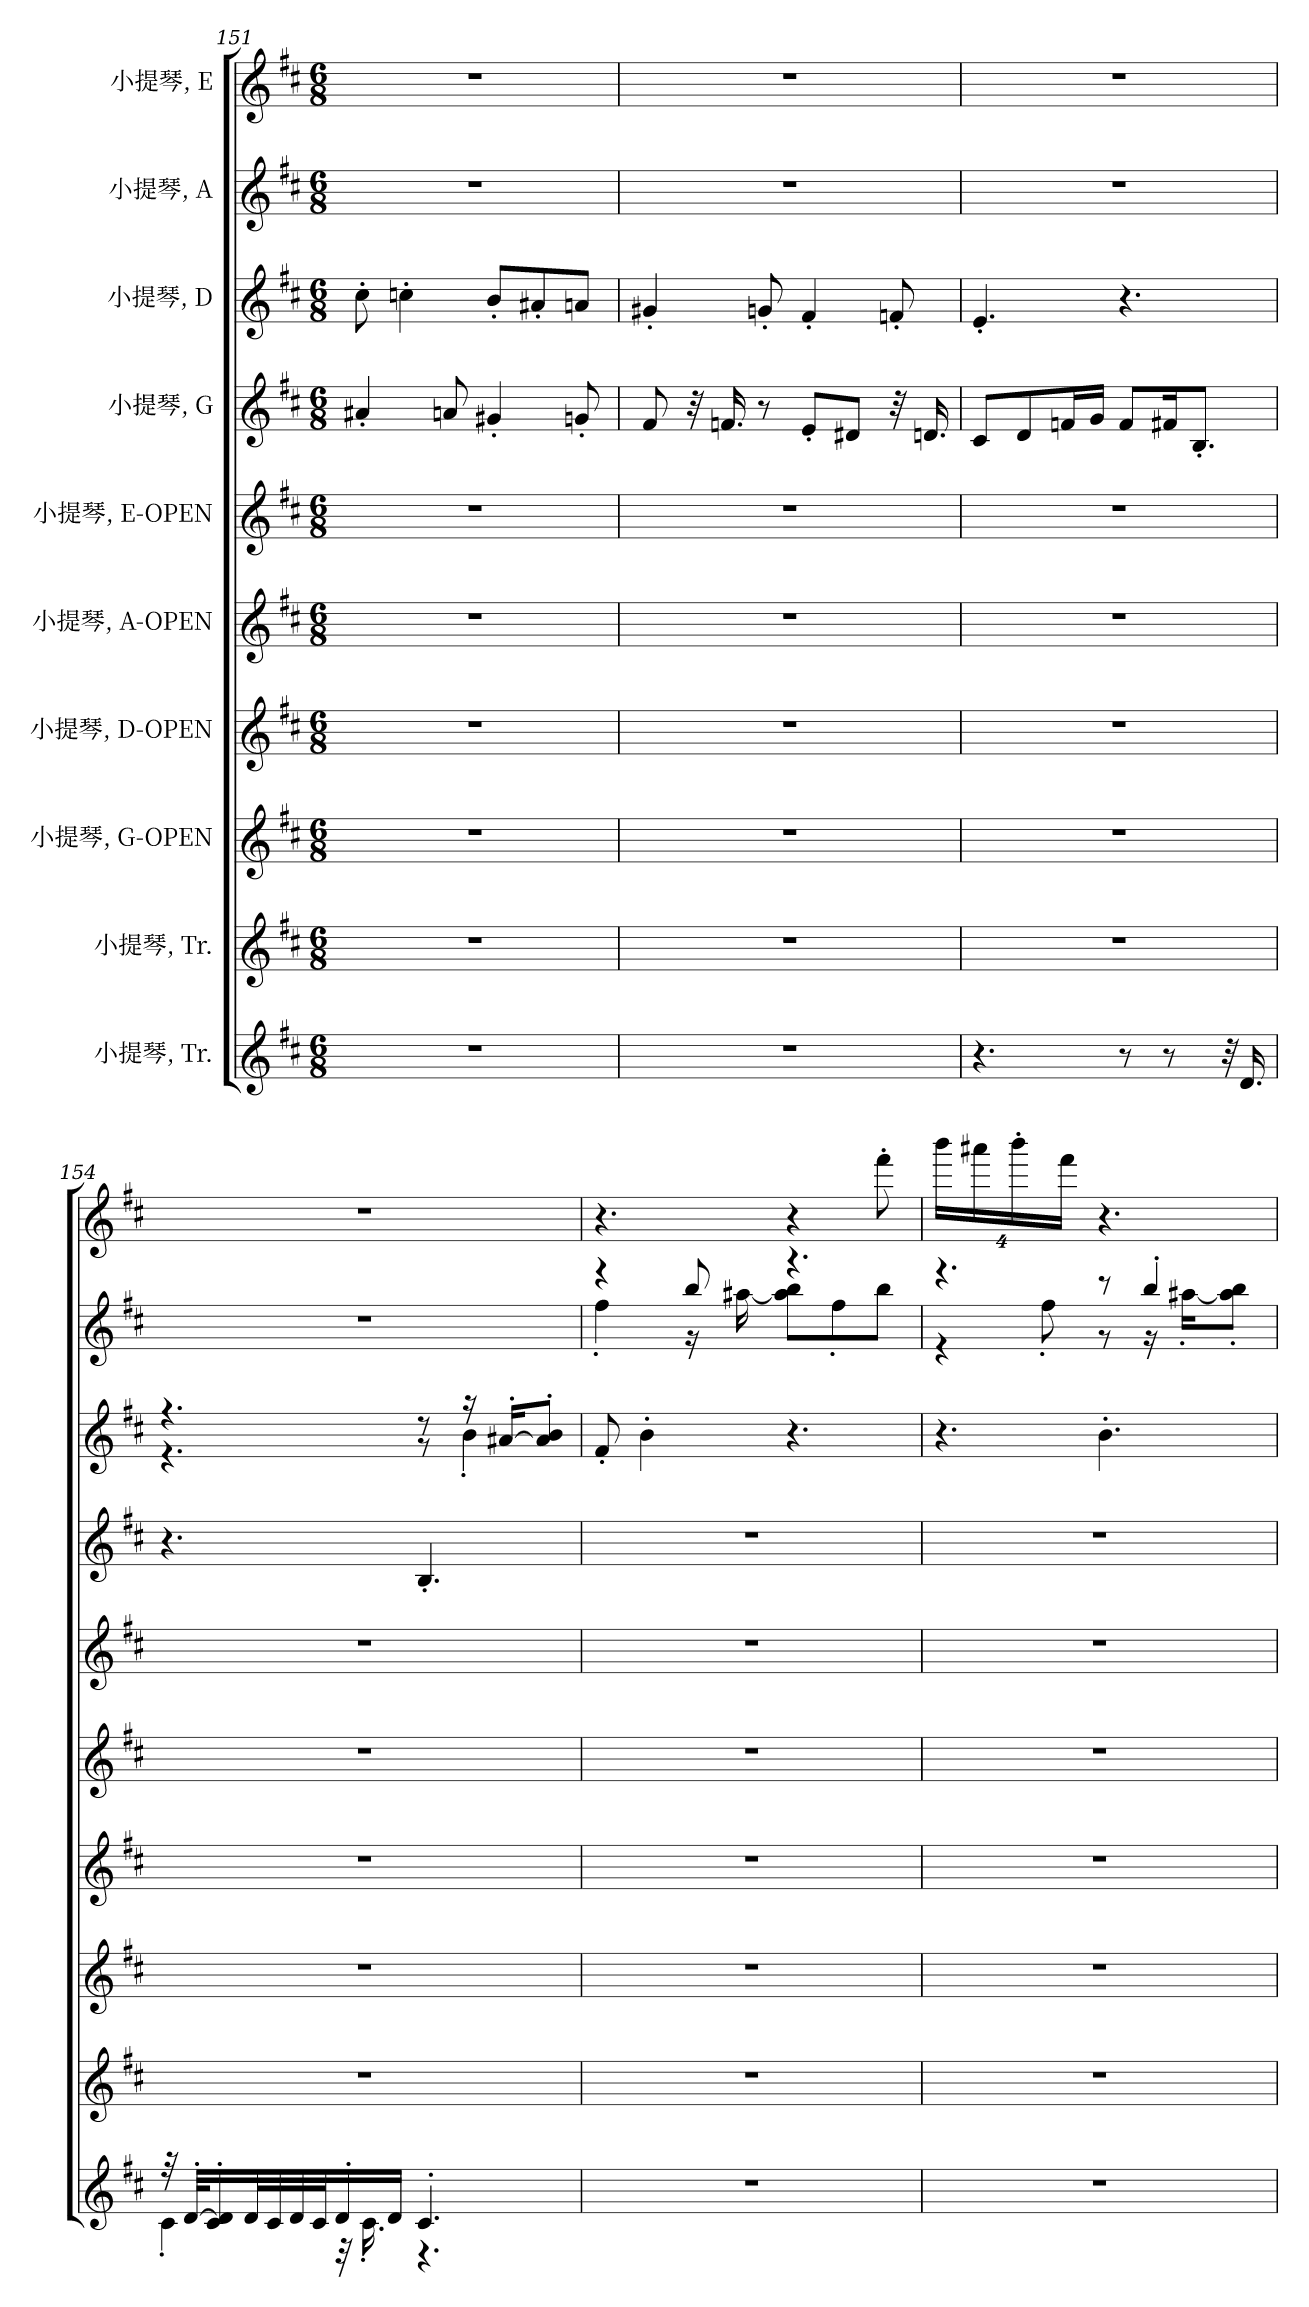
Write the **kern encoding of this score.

**kern	**kern	**kern	**kern	**kern	**kern	**kern	**kern	**kern	**kern
*part10	*part9	*part8	*part7	*part6	*part5	*part4	*part3	*part2	*part1
*staff10	*staff9	*staff8	*staff7	*staff6	*staff5	*staff4	*staff3	*staff2	*staff1
*I"小提琴, Tr.	*I"小提琴, Tr.	*I"小提琴, G-OPEN	*I"小提琴, D-OPEN	*I"小提琴, A-OPEN	*I"小提琴, E-OPEN	*I"小提琴, G	*I"小提琴, D	*I"小提琴, A	*I"小提琴, E
*clefG2	*clefG2	*clefG2	*clefG2	*clefG2	*clefG2	*clefG2	*clefG2	*clefG2	*clefG2
*k[f#c#]	*k[f#c#]	*k[f#c#]	*k[f#c#]	*k[f#c#]	*k[f#c#]	*k[f#c#]	*k[f#c#]	*k[f#c#]	*k[f#c#]
*M6/8	*M6/8	*M6/8	*M6/8	*M6/8	*M6/8	*M6/8	*M6/8	*M6/8	*M6/8
=151	=151	=151	=151	=151	=151	=151	=151	=151	=151
2.r	2.r	2.r	2.r	2.r	2.r	4a#X'/	8cc#'\	2.r	2.r
.	.	.	.	.	.	.	4ccn'\	.	.
.	.	.	.	.	.	8an/	.	.	.
.	.	.	.	.	.	4g#X'/	8b'/L	.	.
.	.	.	.	.	.	.	8a#X'/	.	.
.	.	.	.	.	.	8gn'/	8an/J	.	.
=152	=152	=152	=152	=152	=152	=152	=152	=152	=152
2.r	2.r	2.r	2.r	2.r	2.r	8f#/	4g#X'/	2.r	2.r
.	.	.	.	.	.	32r	.	.	.
.	.	.	.	.	.	16.fn/	.	.	.
.	.	.	.	.	.	8r	8gn'/	.	.
.	.	.	.	.	.	8e'/L	4f#'/	.	.
.	.	.	.	.	.	8d#X/J	.	.	.
.	.	.	.	.	.	32r	8fn'/	.	.
.	.	.	.	.	.	16.dn/	.	.	.
!!LO:PB:g=z
=153	=153	=153	=153	=153	=153	=153	=153	=153	=153
4.r	2.r	2.r	2.r	2.r	2.r	8c#/L	4.e'/	2.r	2.r
.	.	.	.	.	.	8d/	.	.	.
.	.	.	.	.	.	16fn/L	.	.	.
.	.	.	.	.	.	16g/JJ	.	.	.
8r	.	.	.	.	.	8f/L	4.r	.	.
8r	.	.	.	.	.	16f#X/K	.	.	.
.	.	.	.	.	.	8.B'/J	.	.	.
32r	.	.	.	.	.	.	.	.	.
16.d/	.	.	.	.	.	.	.	.	.
=154	=154	=154	=154	=154	=154	=154	=154	=154	=154
*^	*	*	*	*	*	*	*^	*	*
32r	4c#'\	2.r	2.r	2.r	2.r	2.r	4.r	4.r	4.r	2.r	2.r
[32d'/KLL	.	.	.	.	.	.	.	.	.	.	.
16c#/' 16d/]'	.	.	.	.	.	.	.	.	.	.	.
32d/L	.	.	.	.	.	.	.	.	.	.	.
32c#/	.	.	.	.	.	.	.	.	.	.	.
32d/	.	.	.	.	.	.	.	.	.	.	.
32c#/J	.	.	.	.	.	.	.	.	.	.	.
16d'/	32r	.	.	.	.	.	.	.	.	.	.
.	16.c#'\	.	.	.	.	.	.	.	.	.	.
16d/JJ	.	.	.	.	.	.	.	.	.	.	.
4.c#'/	4.r	.	.	.	.	.	4.B'/	8r	8r	.	.
.	.	.	.	.	.	.	.	16r	4b'\	.	.
.	.	.	.	.	.	.	.	[16a#X'/KL	.	.	.
.	.	.	.	.	.	.	.	8a#/]' 8b/'J	.	.	.
*v	*v	*	*	*	*	*	*	*v	*v	*	*
=155	=155	=155	=155	=155	=155	=155	=155	=155	=155
*	*	*	*	*	*	*	*	*^	*
2.r	2.r	2.r	2.r	2.r	2.r	2.r	8f#'/	4r	4ff#'\	4.r
.	.	.	.	.	.	.	4b'\	.	.	.
.	.	.	.	.	.	.	.	8bb/	16r	.
.	.	.	.	.	.	.	.	.	[16aa#X\	.
.	.	.	.	.	.	.	4.r	4.r	8aa#\] 8bb\L	4r
.	.	.	.	.	.	.	.	.	8ff#'\	.
.	.	.	.	.	.	.	.	.	8bb\J	8fff#'\
!!LO:PB:g=z
=156	=156	=156	=156	=156	=156	=156	=156	=156	=156	=156
*	*	*	*	*	*	*	*	*	*	*Xbrackettup
2.r	2.r	2.r	2.r	2.r	2.r	2.r	4.r	4.r	4r	32%3bbb\L
.	.	.	.	.	.	.	.	.	.	32%3aaa#X\
.	.	.	.	.	.	.	.	.	.	32%3bbb'\
.	.	.	.	.	.	.	.	.	8ff#'\	.
.	.	.	.	.	.	.	.	.	.	32%3fff#\J
.	.	.	.	.	.	.	4.b'\	8r	8r	4.r
.	.	.	.	.	.	.	.	4bb'/	16r	.
.	.	.	.	.	.	.	.	.	[16aa#X'\KL	.
.	.	.	.	.	.	.	.	.	8aa#\]' 8bb\'J	.
*	*	*	*	*	*	*	*	*v	*v	*
=	=	=	=	=	=	=	=	=	=
*-	*-	*-	*-	*-	*-	*-	*-	*-	*-
